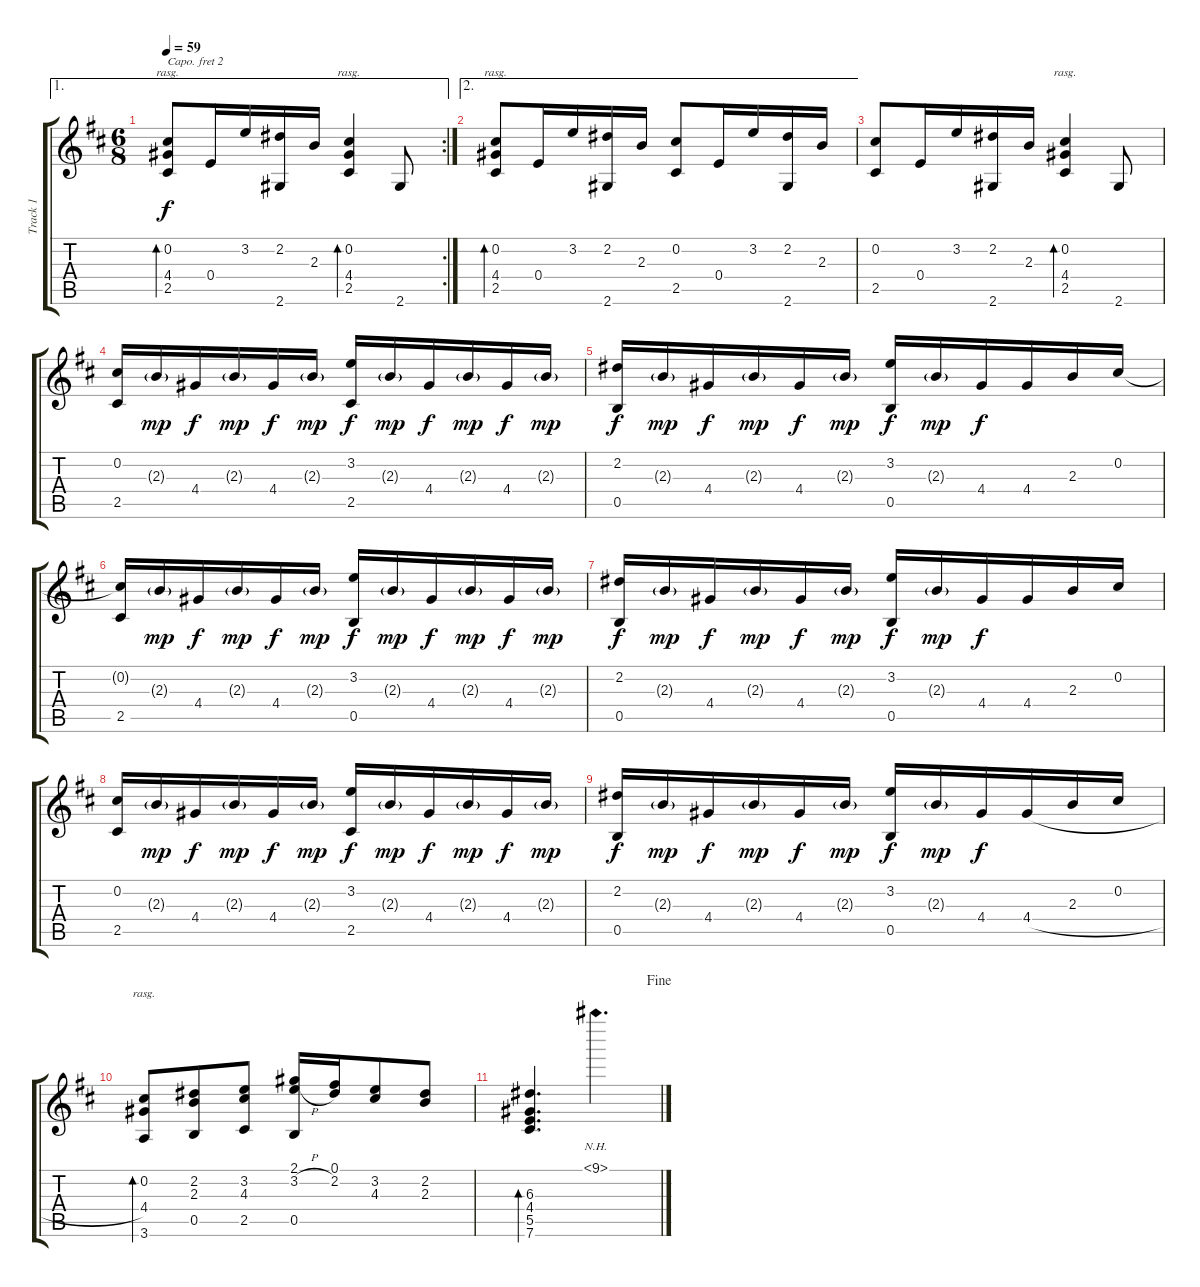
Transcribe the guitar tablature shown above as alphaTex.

\track ("Track 1" "Track 1") {instrument acousticguitarnylon}
\staff {score tabs}
\capo 2
\tuning (E4 B3 G3 D3 A2 E2) {hide}
\ae 1
\rc 2
\ts (6 8)
\tempo 59
\clef g2
\ks bminor
(0.2 4.4 2.5).8{bd 120 rasg ii dy f} 0.4.16 3.2.16 (2.2 2.6).16 2.3.16 (0.2 4.4 2.5).4{bd 120 rasg ii} 2.6.8 |
\ae 2
(0.2 4.4 2.5).8{bd 120 rasg ii} 0.4.16 3.2.16 (2.2 2.6).16 2.3.16 (0.2 2.5).8 0.4.16 3.2.16 (2.2 2.6).16 2.3.16 |
(0.2 2.5).8 0.4.16 3.2.16 (2.2 2.6).16 2.3.16 (0.2 4.4 2.5).4{bd 120 rasg ii} 2.6.8 |
(0.2 2.5).16 2.3{g}.16{dy mp} 4.4.16{dy f} 2.3{g}.16{dy mp} 4.4.16{dy f} 2.3{g}.16{dy mp} (3.2 2.5).16{dy f} 2.3{g}.16{dy mp} 4.4.16{dy f} 2.3{g}.16{dy mp} 4.4.16{dy f} 2.3{g}.16{dy mp} |
(2.2 0.5).16{dy f} 2.3{g}.16{dy mp} 4.4.16{dy f} 2.3{g}.16{dy mp} 4.4.16{dy f} 2.3{g}.16{dy mp} (3.2 0.5).16{dy f} 2.3{g}.16{dy mp} 4.4.16{dy f} 4.4.16 2.3.16 0.2.16 |
(0.2{t} 2.5).16 2.3{g}.16{dy mp} 4.4.16{dy f} 2.3{g}.16{dy mp} 4.4.16{dy f} 2.3{g}.16{dy mp} (3.2 0.5).16{dy f} 2.3{g}.16{dy mp} 4.4.16{dy f} 2.3{g}.16{dy mp} 4.4.16{dy f} 2.3{g}.16{dy mp} |
(2.2 0.5).16{dy f} 2.3{g}.16{dy mp} 4.4.16{dy f} 2.3{g}.16{dy mp} 4.4.16{dy f} 2.3{g}.16{dy mp} (3.2 0.5).16{dy f} 2.3{g}.16{dy mp} 4.4.16{dy f} 4.4.16 2.3.16 0.2.16 |
(0.2 2.5).16 2.3{g}.16{dy mp} 4.4.16{dy f} 2.3{g}.16{dy mp} 4.4.16{dy f} 2.3{g}.16{dy mp} (3.2 2.5).16{dy f} 2.3{g}.16{dy mp} 4.4.16{dy f} 2.3{g}.16{dy mp} 4.4.16{dy f} 2.3{g}.16{dy mp} |
(2.2 0.5).16{dy f} 2.3{g}.16{dy mp} 4.4.16{dy f} 2.3{g}.16{dy mp} 4.4.16{dy f} 2.3{g}.16{dy mp} (3.2 0.5).16{dy f} 2.3{g}.16{dy mp} 4.4.16{dy f} 4.4{h}.16 2.3.16 0.2.16 |
(0.2 4.4 3.6).8{bd 120 rasg ii} (2.2 2.3 0.5).8 (3.2 4.3 2.5).8 (2.1 3.2{h} 0.5).16 (0.1 2.2).16 (3.2 4.3).8 (2.2 2.3).8 |
\jump fine
(6.3 4.4 5.5 7.6).4{d bd 120} 9.1{nh}.4{d}
